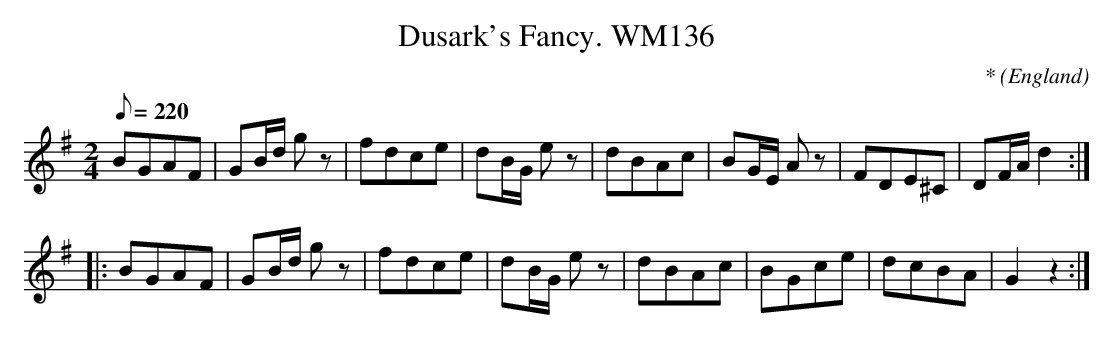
X:1
T:Dusark's Fancy. WM136
M:2/4
L:1/8
Q:220
C:*
O:England
W:
K:G
BGAF|GB/d/ gz|fdce|dB/G/ ez|dBAc|BG/E/ Az|FDE^C|DF/A/d2:|!
|:BGAF|GB/d/ gz|fdce|dB/G/ ez|dBAc|BGce|dcBA|G2z2:|]
